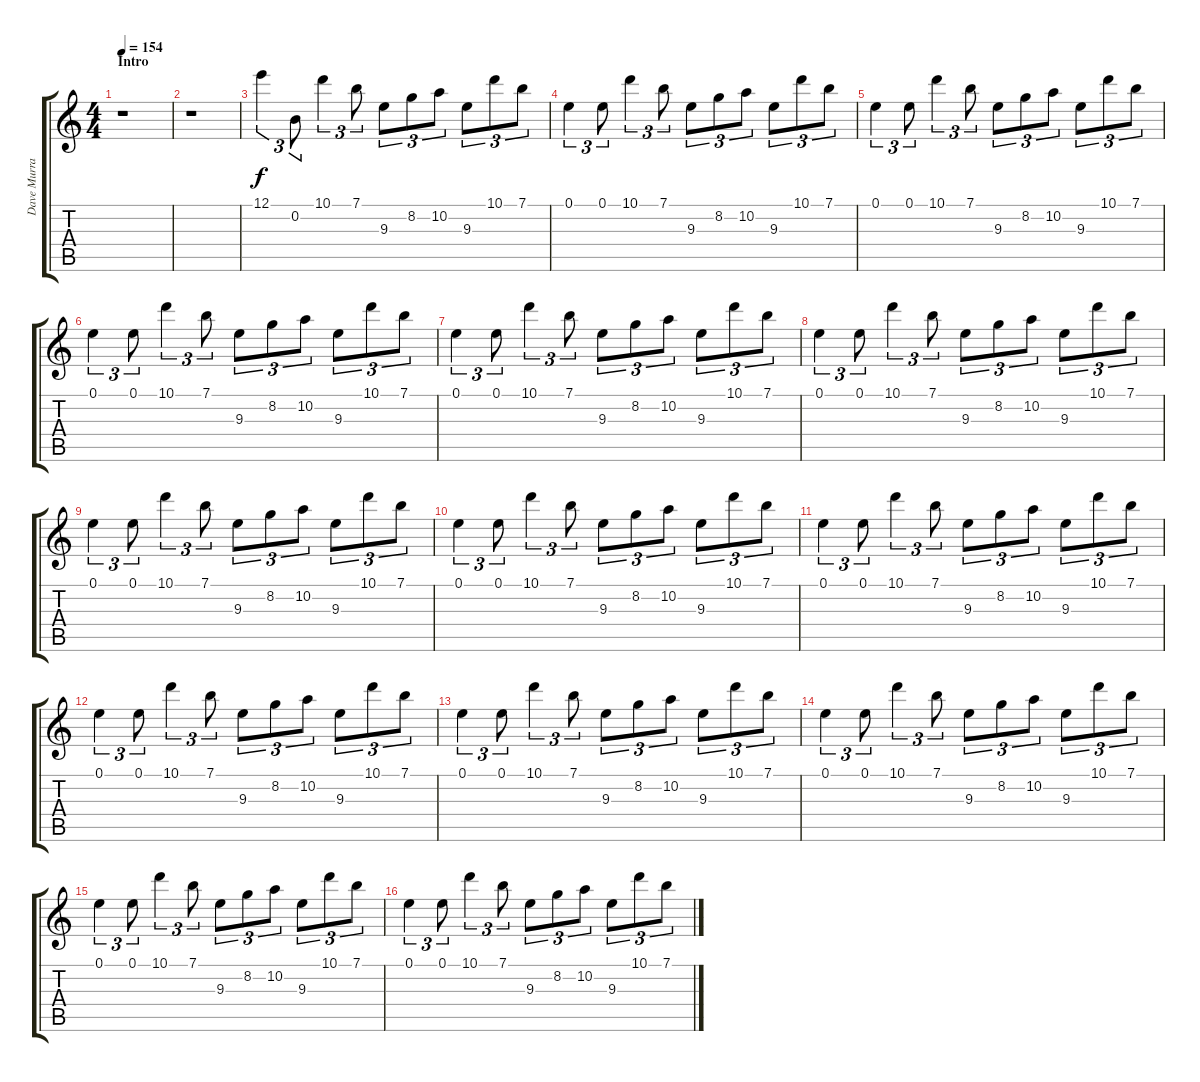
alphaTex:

\track ("Dave Murray" "Dave Murra") {instrument distortionguitar}
\staff {score tabs}
\tuning (E4 B3 G3 D3 A2 E2) {hide}
\ts (4 4)
\section ("" "Intro")
\tempo 154
\tempo 130
\tempo 154
\clef g2
\ks c
r.1{dy f instrument distortionguitar} |
r.1 |
12.1.4{tu (3 2) volume 12} 0.2.8{tu (3 2)} 10.1.4{tu (3 2)} 7.1.8{tu (3 2)} 9.3.8{tu (3 2)} 8.2.8{tu (3 2)} 10.2.8{tu (3 2)} 9.3.8{tu (3 2)} 10.1.8{tu (3 2)} 7.1.8{tu (3 2)} |
0.1.4{tu (3 2)} 0.1.8{tu (3 2)} 10.1.4{tu (3 2)} 7.1.8{tu (3 2)} 9.3.8{tu (3 2)} 8.2.8{tu (3 2)} 10.2.8{tu (3 2)} 9.3.8{tu (3 2)} 10.1.8{tu (3 2)} 7.1.8{tu (3 2)} |
0.1.4{tu (3 2)} 0.1.8{tu (3 2)} 10.1.4{tu (3 2)} 7.1.8{tu (3 2)} 9.3.8{tu (3 2)} 8.2.8{tu (3 2)} 10.2.8{tu (3 2)} 9.3.8{tu (3 2)} 10.1.8{tu (3 2)} 7.1.8{tu (3 2)} |
0.1.4{tu (3 2)} 0.1.8{tu (3 2)} 10.1.4{tu (3 2)} 7.1.8{tu (3 2)} 9.3.8{tu (3 2)} 8.2.8{tu (3 2)} 10.2.8{tu (3 2)} 9.3.8{tu (3 2)} 10.1.8{tu (3 2)} 7.1.8{tu (3 2)} |
0.1.4{tu (3 2)} 0.1.8{tu (3 2)} 10.1.4{tu (3 2)} 7.1.8{tu (3 2)} 9.3.8{tu (3 2)} 8.2.8{tu (3 2)} 10.2.8{tu (3 2)} 9.3.8{tu (3 2)} 10.1.8{tu (3 2)} 7.1.8{tu (3 2)} |
0.1.4{tu (3 2)} 0.1.8{tu (3 2)} 10.1.4{tu (3 2)} 7.1.8{tu (3 2)} 9.3.8{tu (3 2)} 8.2.8{tu (3 2)} 10.2.8{tu (3 2)} 9.3.8{tu (3 2)} 10.1.8{tu (3 2)} 7.1.8{tu (3 2)} |
0.1.4{tu (3 2)} 0.1.8{tu (3 2)} 10.1.4{tu (3 2)} 7.1.8{tu (3 2)} 9.3.8{tu (3 2)} 8.2.8{tu (3 2)} 10.2.8{tu (3 2)} 9.3.8{tu (3 2)} 10.1.8{tu (3 2)} 7.1.8{tu (3 2)} |
0.1.4{tu (3 2)} 0.1.8{tu (3 2)} 10.1.4{tu (3 2)} 7.1.8{tu (3 2)} 9.3.8{tu (3 2)} 8.2.8{tu (3 2)} 10.2.8{tu (3 2)} 9.3.8{tu (3 2)} 10.1.8{tu (3 2)} 7.1.8{tu (3 2)} |
0.1.4{tu (3 2)} 0.1.8{tu (3 2)} 10.1.4{tu (3 2)} 7.1.8{tu (3 2)} 9.3.8{tu (3 2)} 8.2.8{tu (3 2)} 10.2.8{tu (3 2)} 9.3.8{tu (3 2)} 10.1.8{tu (3 2)} 7.1.8{tu (3 2)} |
0.1.4{tu (3 2)} 0.1.8{tu (3 2)} 10.1.4{tu (3 2)} 7.1.8{tu (3 2)} 9.3.8{tu (3 2)} 8.2.8{tu (3 2)} 10.2.8{tu (3 2)} 9.3.8{tu (3 2)} 10.1.8{tu (3 2)} 7.1.8{tu (3 2)} |
0.1.4{tu (3 2)} 0.1.8{tu (3 2)} 10.1.4{tu (3 2)} 7.1.8{tu (3 2)} 9.3.8{tu (3 2)} 8.2.8{tu (3 2)} 10.2.8{tu (3 2)} 9.3.8{tu (3 2)} 10.1.8{tu (3 2)} 7.1.8{tu (3 2)} |
0.1.4{tu (3 2)} 0.1.8{tu (3 2)} 10.1.4{tu (3 2)} 7.1.8{tu (3 2)} 9.3.8{tu (3 2)} 8.2.8{tu (3 2)} 10.2.8{tu (3 2)} 9.3.8{tu (3 2)} 10.1.8{tu (3 2)} 7.1.8{tu (3 2)} |
0.1.4{tu (3 2)} 0.1.8{tu (3 2)} 10.1.4{tu (3 2)} 7.1.8{tu (3 2)} 9.3.8{tu (3 2)} 8.2.8{tu (3 2)} 10.2.8{tu (3 2)} 9.3.8{tu (3 2)} 10.1.8{tu (3 2)} 7.1.8{tu (3 2)} |
0.1.4{tu (3 2)} 0.1.8{tu (3 2)} 10.1.4{tu (3 2)} 7.1.8{tu (3 2)} 9.3.8{tu (3 2)} 8.2.8{tu (3 2)} 10.2.8{tu (3 2)} 9.3.8{tu (3 2)} 10.1.8{tu (3 2)} 7.1.8{tu (3 2)}
